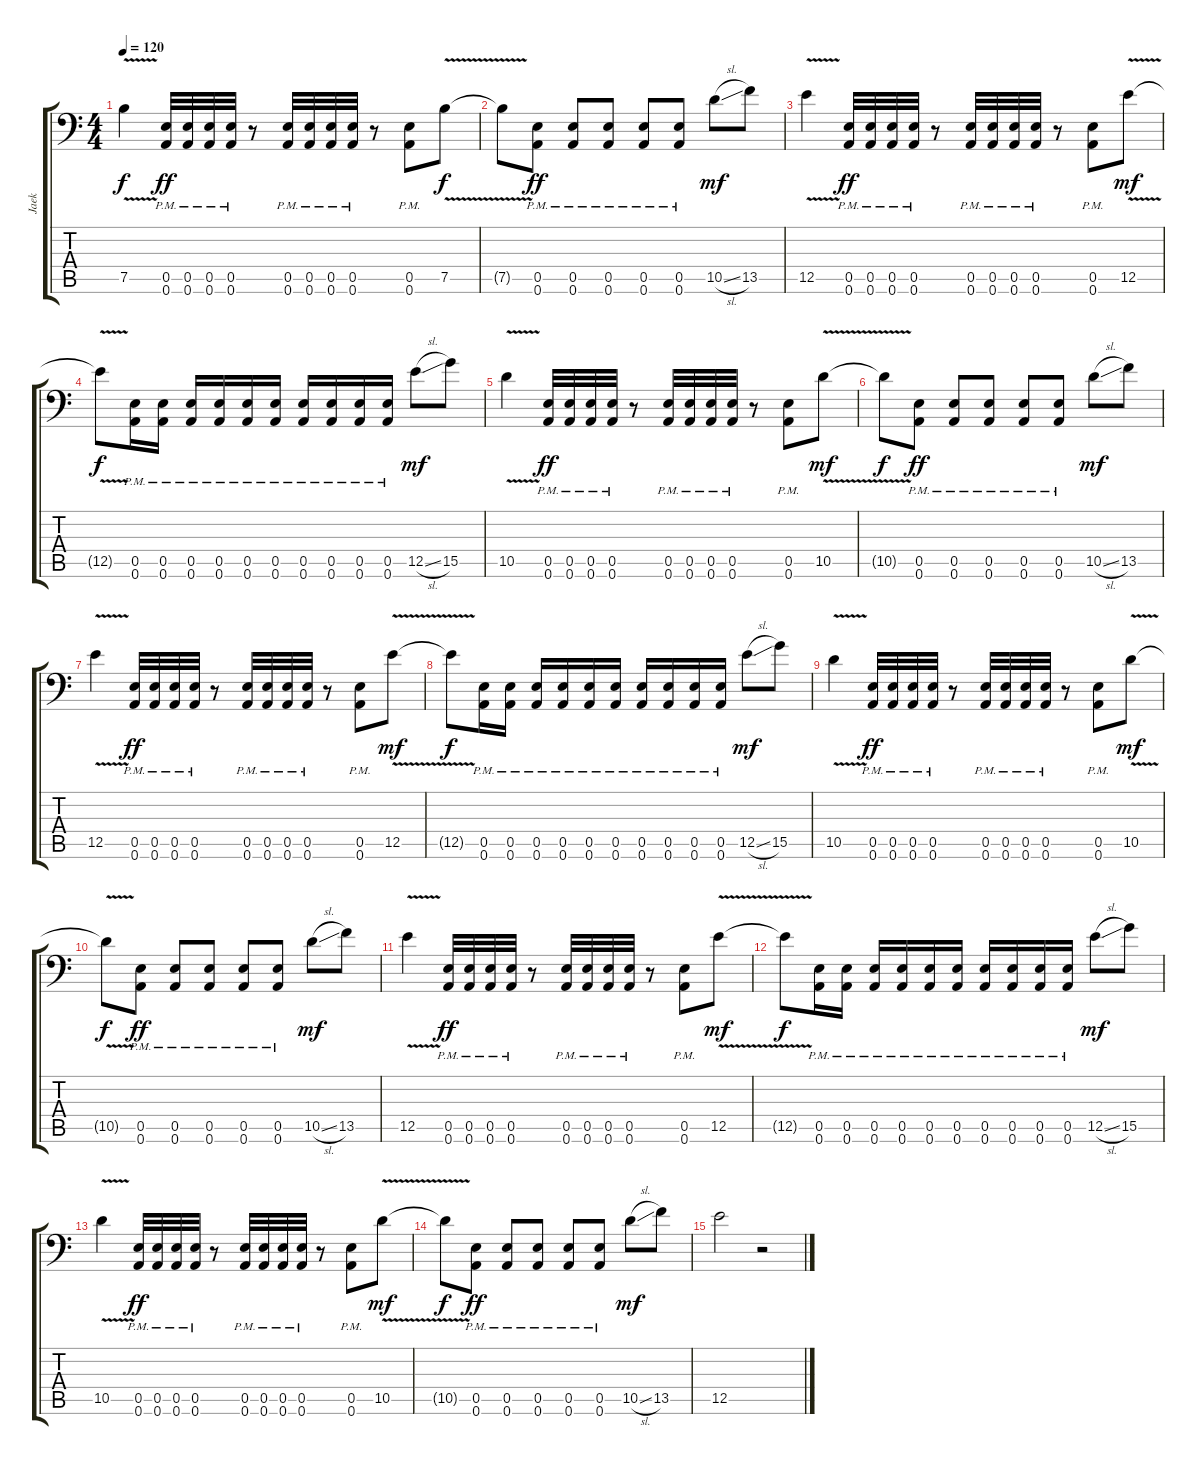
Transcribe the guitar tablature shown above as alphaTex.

\track ("Jaek" "Jaek") {instrument distortionguitar}
\staff {score tabs}
\tuning (B3 Gb3 D3 A2 E2 A1) {hide}
\ts (4 4)
\tempo 120
\clef f4
\ks c
7.5{v}.4{dy f} (0.5{pm} 0.6{pm}).32{dy ff} (0.5{pm} 0.6{pm}).32 (0.5{pm} 0.6{pm}).32 (0.5{pm} 0.6{pm}).32 r.8 (0.5{pm} 0.6{pm}).32 (0.5{pm} 0.6{pm}).32 (0.5{pm} 0.6{pm}).32 (0.5{pm} 0.6{pm}).32 r.8 (0.5{pm} 0.6{pm}).8 7.5{v}.8{dy f} |
7.5{t}.8 (0.5{pm} 0.6{pm}).8{dy ff} (0.5{pm} 0.6{pm}).8 (0.5{pm} 0.6{pm}).8 (0.5{pm} 0.6{pm}).8 (0.5{pm} 0.6{pm}).8 10.5{sl}.8{dy mf balance 3} 13.5.8 |
12.5{v}.4 (0.5{pm} 0.6{pm}).32{dy ff} (0.5{pm} 0.6{pm}).32 (0.5{pm} 0.6{pm}).32 (0.5{pm} 0.6{pm}).32 r.8 (0.5{pm} 0.6{pm}).32 (0.5{pm} 0.6{pm}).32 (0.5{pm} 0.6{pm}).32 (0.5{pm} 0.6{pm}).32 r.8 (0.5{pm} 0.6{pm}).8 12.5{v}.8{dy mf} |
12.5{t}.8{dy f} (0.5{pm} 0.6{pm}).16 (0.5{pm} 0.6{pm}).16 (0.5{pm} 0.6{pm}).16 (0.5{pm} 0.6{pm}).16 (0.5{pm} 0.6{pm}).16 (0.5{pm} 0.6{pm}).16 (0.5{pm} 0.6{pm}).16 (0.5{pm} 0.6{pm}).16 (0.5{pm} 0.6{pm}).16 (0.5{pm} 0.6{pm}).16 12.5{sl}.8{dy mf} 15.5.8 |
10.5{v}.4 (0.5{pm} 0.6{pm}).32{dy ff} (0.5{pm} 0.6{pm}).32 (0.5{pm} 0.6{pm}).32 (0.5{pm} 0.6{pm}).32 r.8 (0.5{pm} 0.6{pm}).32 (0.5{pm} 0.6{pm}).32 (0.5{pm} 0.6{pm}).32 (0.5{pm} 0.6{pm}).32 r.8 (0.5{pm} 0.6{pm}).8 10.5{v}.8{dy mf} |
10.5{t}.8{dy f} (0.5{pm} 0.6{pm}).8{dy ff} (0.5{pm} 0.6{pm}).8 (0.5{pm} 0.6{pm}).8 (0.5{pm} 0.6{pm}).8 (0.5{pm} 0.6{pm}).8 10.5{sl}.8{dy mf} 13.5.8 |
12.5{v}.4 (0.5{pm} 0.6{pm}).32{dy ff} (0.5{pm} 0.6{pm}).32 (0.5{pm} 0.6{pm}).32 (0.5{pm} 0.6{pm}).32 r.8 (0.5{pm} 0.6{pm}).32 (0.5{pm} 0.6{pm}).32 (0.5{pm} 0.6{pm}).32 (0.5{pm} 0.6{pm}).32 r.8 (0.5{pm} 0.6{pm}).8 12.5{v}.8{dy mf} |
12.5{t}.8{dy f} (0.5{pm} 0.6{pm}).16 (0.5{pm} 0.6{pm}).16 (0.5{pm} 0.6{pm}).16 (0.5{pm} 0.6{pm}).16 (0.5{pm} 0.6{pm}).16 (0.5{pm} 0.6{pm}).16 (0.5{pm} 0.6{pm}).16 (0.5{pm} 0.6{pm}).16 (0.5{pm} 0.6{pm}).16 (0.5{pm} 0.6{pm}).16 12.5{sl}.8{dy mf} 15.5.8 |
10.5{v}.4 (0.5{pm} 0.6{pm}).32{dy ff} (0.5{pm} 0.6{pm}).32 (0.5{pm} 0.6{pm}).32 (0.5{pm} 0.6{pm}).32 r.8 (0.5{pm} 0.6{pm}).32 (0.5{pm} 0.6{pm}).32 (0.5{pm} 0.6{pm}).32 (0.5{pm} 0.6{pm}).32 r.8 (0.5{pm} 0.6{pm}).8 10.5{v}.8{dy mf} |
10.5{t}.8{dy f} (0.5{pm} 0.6{pm}).8{dy ff} (0.5{pm} 0.6{pm}).8 (0.5{pm} 0.6{pm}).8 (0.5{pm} 0.6{pm}).8 (0.5{pm} 0.6{pm}).8 10.5{sl}.8{dy mf} 13.5.8 |
12.5{v}.4 (0.5{pm} 0.6{pm}).32{dy ff} (0.5{pm} 0.6{pm}).32 (0.5{pm} 0.6{pm}).32 (0.5{pm} 0.6{pm}).32 r.8 (0.5{pm} 0.6{pm}).32 (0.5{pm} 0.6{pm}).32 (0.5{pm} 0.6{pm}).32 (0.5{pm} 0.6{pm}).32 r.8 (0.5{pm} 0.6{pm}).8 12.5{v}.8{dy mf} |
12.5{t}.8{dy f} (0.5{pm} 0.6{pm}).16 (0.5{pm} 0.6{pm}).16 (0.5{pm} 0.6{pm}).16 (0.5{pm} 0.6{pm}).16 (0.5{pm} 0.6{pm}).16 (0.5{pm} 0.6{pm}).16 (0.5{pm} 0.6{pm}).16 (0.5{pm} 0.6{pm}).16 (0.5{pm} 0.6{pm}).16 (0.5{pm} 0.6{pm}).16 12.5{sl}.8{dy mf} 15.5.8 |
10.5{v}.4 (0.5{pm} 0.6{pm}).32{dy ff} (0.5{pm} 0.6{pm}).32 (0.5{pm} 0.6{pm}).32 (0.5{pm} 0.6{pm}).32 r.8 (0.5{pm} 0.6{pm}).32 (0.5{pm} 0.6{pm}).32 (0.5{pm} 0.6{pm}).32 (0.5{pm} 0.6{pm}).32 r.8 (0.5{pm} 0.6{pm}).8 10.5{v}.8{dy mf} |
10.5{t}.8{dy f} (0.5{pm} 0.6{pm}).8{dy ff} (0.5{pm} 0.6{pm}).8 (0.5{pm} 0.6{pm}).8 (0.5{pm} 0.6{pm}).8 (0.5{pm} 0.6{pm}).8 10.5{sl}.8{dy mf} 13.5.8 |
12.5.2 r.2
